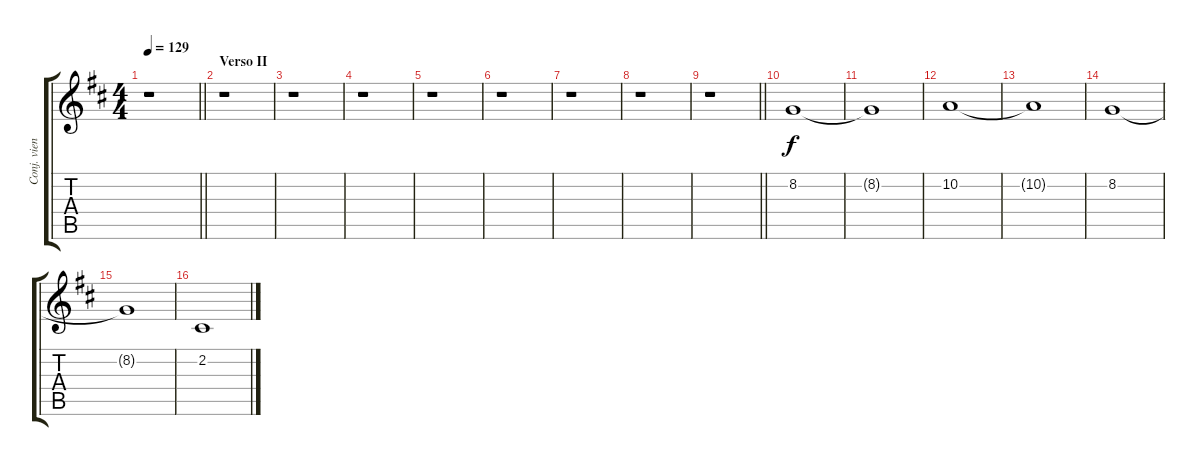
\track ("Conj. vientos" "Conj. vien") {instrument tuba}
\staff {score tabs}
\tuning (E4 B3 G3 D3 A2 E2) {hide}
\ts (4 4)
\tempo 129
\clef g2
\barLineRight lightlight
\ks d
r.1{dy f} |
\section ("" "Verso II")
r.1 |
r.1 |
r.1 |
r.1 |
r.1 |
r.1 |
r.1 |
\barLineRight lightlight
r.1 |
8.2.1 |
8.2{t}.1 |
10.2.1 |
10.2{t}.1 |
8.2.1 |
8.2{t}.1 |
2.2.1
